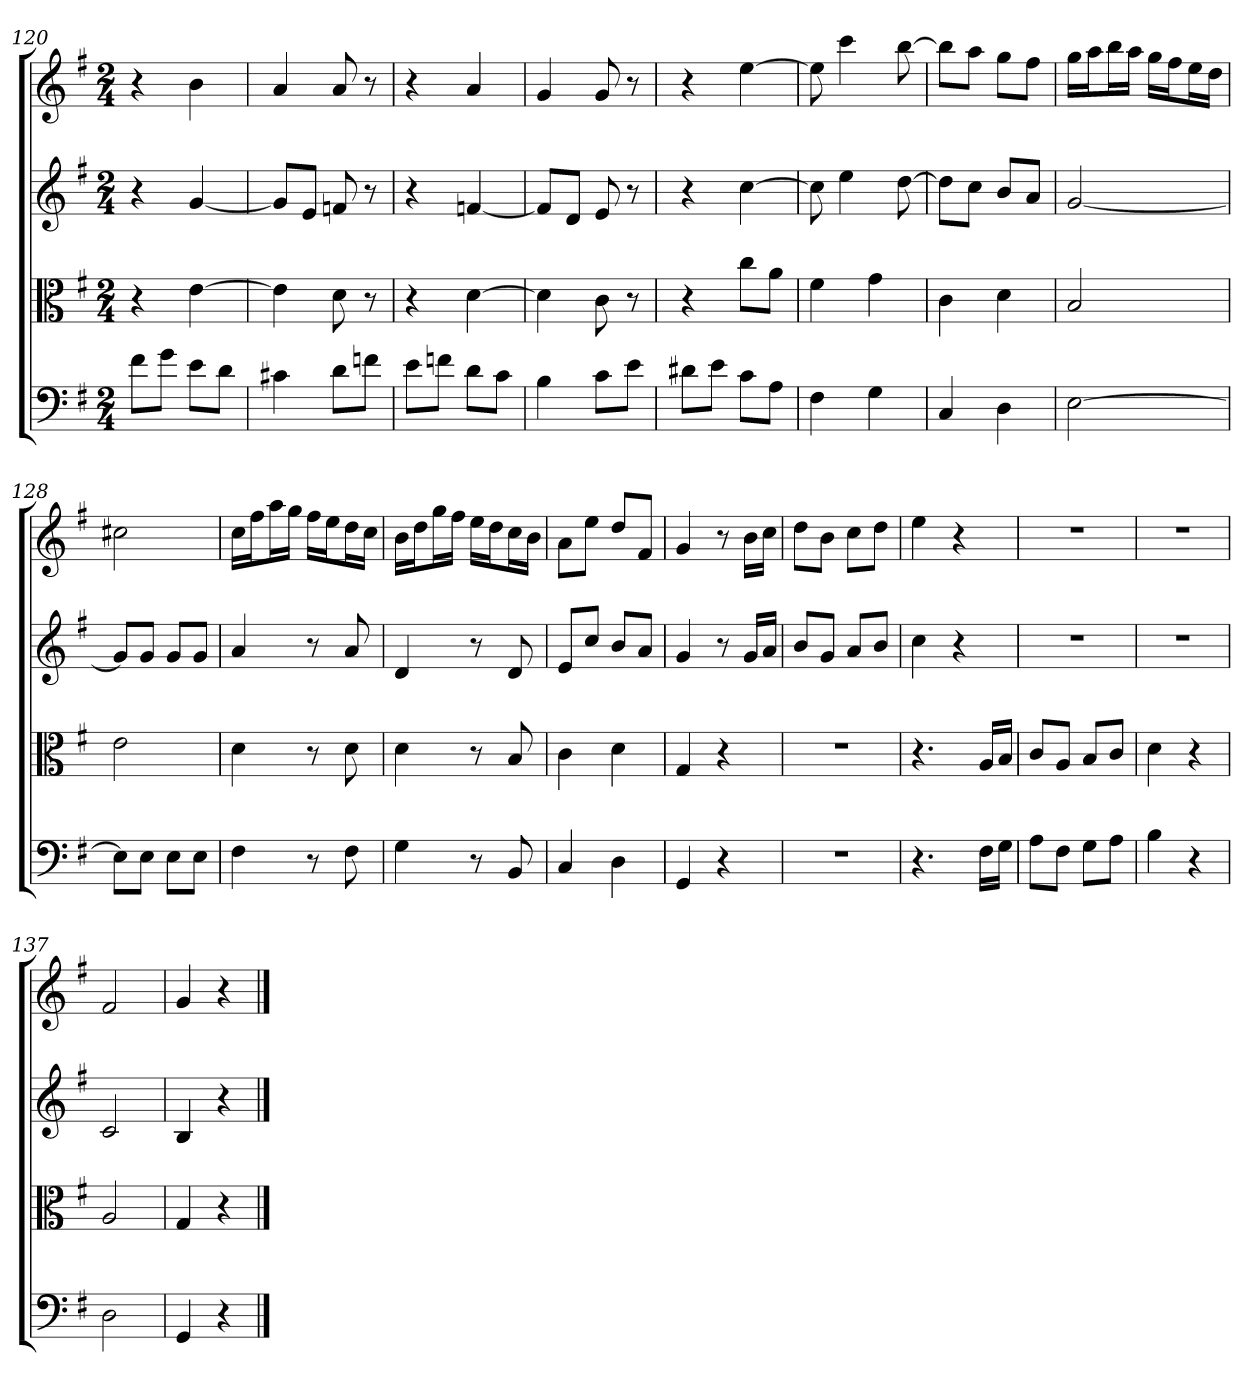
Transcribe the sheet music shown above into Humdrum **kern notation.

**kern	**kern	**kern	**kern
*part4	*part3	*part2	*part1
*staff4	*staff3	*staff2	*staff1
*clefF4	*clefC3	*	*
*k[f#]	*k[f#]	*k[f#]	*k[f#]
*G:	*G:	*G:	*G:
*M2/4	*M2/4	*M2/4	*M2/4
=120	=120	=120	=120
8f#\L	4r	4r	4r
8g\J	.	.	.
8e\L	[4e	[4g	4b
8d\J	.	.	.
=121	=121	=121	=121
4c#X	4e]	8gL]	4a
.	.	8eJ	.
8d\L	8d	8fn	8a
8fn\J	8r	8r	8r
=122	=122	=122	=122
8e\L	4r	4r	4r
8fn\J	.	.	.
8d\L	[4d	[4fn	4a
8c\J	.	.	.
=123	=123	=123	=123
4B	4d]	8fL]	4g
.	.	8dJ	.
8c\L	8c	8e	8g
8e\J	8r	8r	8r
=124	=124	=124	=124
8d#X\L	4r	4r	4r
8e\J	.	.	.
8c\L	8cc\L	[4cc	[4ee
8A\J	8a\J	.	.
=125	=125	=125	=125
4F#	4f#	8cc]	8ee]
.	.	4ee	4ccc
4G	4g	.	.
.	.	[8dd	[8bb
=126	=126	=126	=126
4C	4c	8ddL]	8bbL]
.	.	8ccJ	8aaJ
4D	4d	8bL	8ggL
.	.	8aJ	8ff#J
=127	=127	=127	=127
[2E	2B	[2g	16ggLL
.	.	.	16aaJ
.	.	.	16bbL
.	.	.	16aaJJ
.	.	.	16ggLL
.	.	.	16ff#J
.	.	.	16eeL
.	.	.	16ddJJ
=128	=128	=128	=128
8E\L]	2e	8gL]	2cc#X
8E\J	.	8gJ	.
8E\L	.	8gL	.
8E\J	.	8gJ	.
=129	=129	=129	=129
4F#	4d	4a	16ccLL
.	.	.	16ff#J
.	.	.	16aaL
.	.	.	16ggJJ
8r	8r	8r	16ff#LL
.	.	.	16eeJ
8F#	8d	8a	16ddL
.	.	.	16ccJJ
=130	=130	=130	=130
4G	4d	4d	16bLL
.	.	.	16ddJ
.	.	.	16ggL
.	.	.	16ff#JJ
8r	8r	8r	16eeLL
.	.	.	16ddJ
8BB	8B	8d	16ccL
.	.	.	16bJJ
=131	=131	=131	=131
4C	4c	8eL	8aL
.	.	8ccJ	8eeJ
4D	4d	8bL	8ddL
.	.	8aJ	8f#J
=132	=132	=132	=132
4GG	4G	4g	4g
4r	4r	8r	8r
.	.	16gLL	16bLL
.	.	16aJJ	16ccJJ
=133	=133	=133	=133
2r	2r	8bL	8ddL
.	.	8gJ	8bJ
.	.	8aL	8ccL
.	.	8bJ	8ddJ
=134	=134	=134	=134
4.r	4.r	4cc	4ee
.	.	4r	4r
16F#\LL	16A/LL	.	.
16G\JJ	16B/JJ	.	.
=135	=135	=135	=135
8A\L	8c/L	2r	2r
8F#\J	8A/J	.	.
8G\L	8B/L	.	.
8A\J	8c/J	.	.
=136	=136	=136	=136
4B	4d	2r	2r
4r	4r	.	.
=137	=137	=137	=137
2D	2A	2c	2f#
=138	=138	=138	=138
4GG	4G	4B	4g
4r	4r	4r	4r
==	==	==	==
*-	*-	*-	*-
